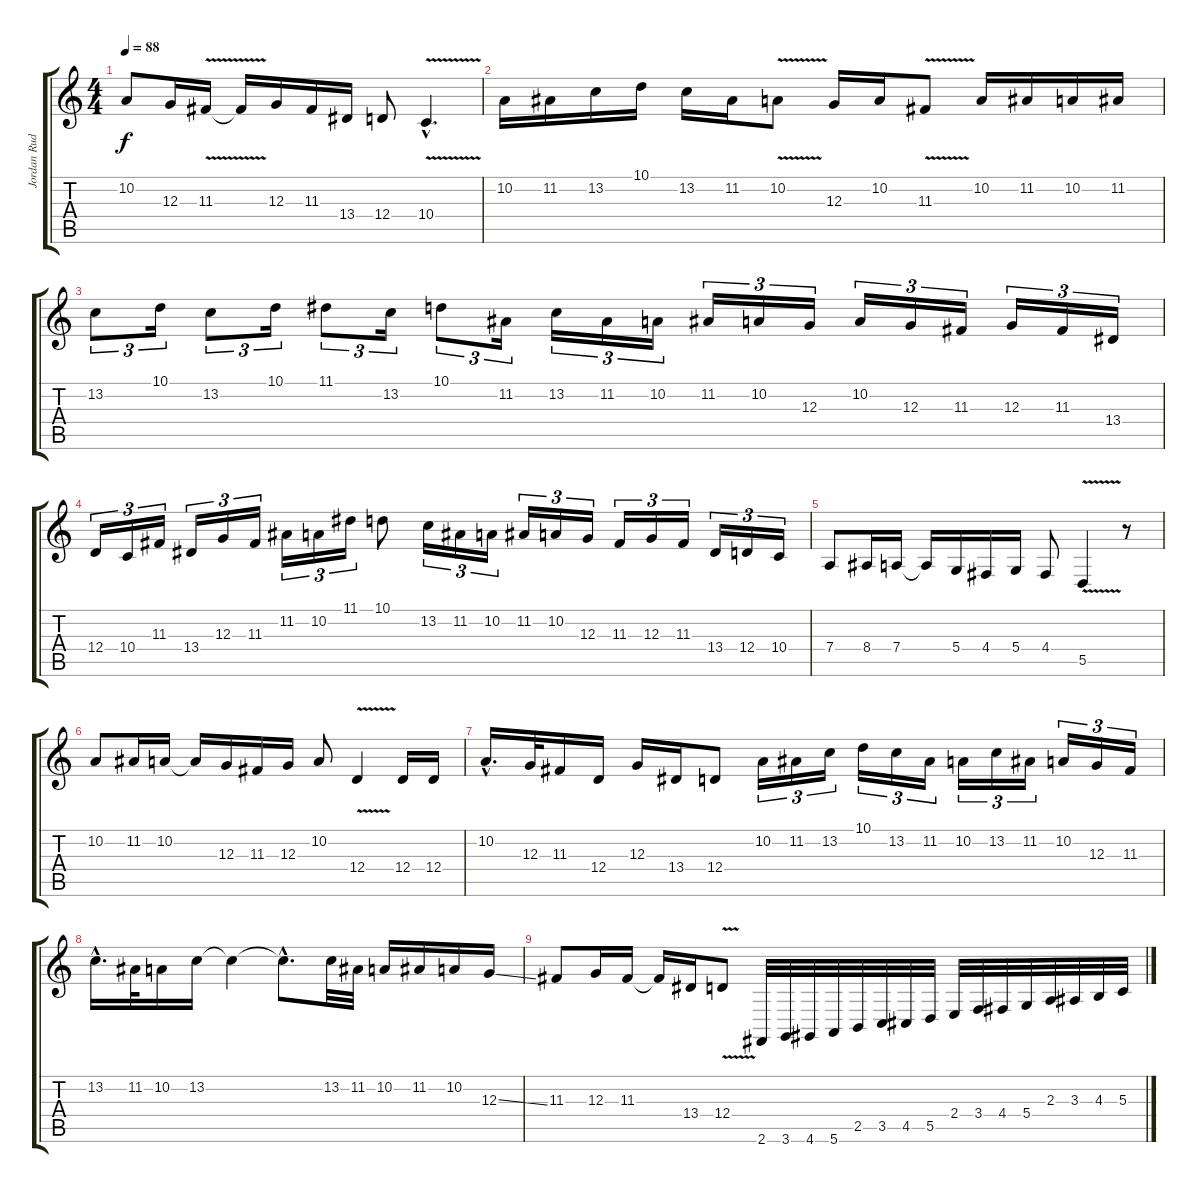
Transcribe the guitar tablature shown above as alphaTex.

\track ("Jordan Rudess" "Jordan Rud") {instrument sitar}
\staff {score tabs}
\tuning (E4 B3 G3 D3 A2 E2) {hide}
\ts (4 4)
\tempo 88
\clef g2
\ks c
10.2.8{dy f} 12.3.16 11.3{v}.16 11.3{v t}.16 12.3.16 11.3.16 13.4.16 12.4.8 10.4{v hac}.4{d} |
10.2.16 11.2.16 13.2.16 10.1.16 13.2.16 11.2.16 10.2{v}.8 12.3.16 10.2.16 11.3{v}.8 10.2.16 11.2.16 10.2.16 11.2.16 |
13.2.8{tu (3 2)} 10.1.16{tu (3 2)} 13.2.8{tu (3 2)} 10.1.16{tu (3 2)} 11.1.8{tu (3 2)} 13.2.16{tu (3 2)} 10.1.8{tu (3 2)} 11.2.16{tu (3 2)} 13.2.16{tu (3 2)} 11.2.16{tu (3 2)} 10.2.16{tu (3 2)} 11.2.16{tu (3 2)} 10.2.16{tu (3 2)} 12.3.16{tu (3 2)} 10.2.16{tu (3 2)} 12.3.16{tu (3 2)} 11.3.16{tu (3 2)} 12.3.16{tu (3 2)} 11.3.16{tu (3 2)} 13.4.16{tu (3 2)} |
12.4.16{tu (3 2)} 10.4.16{tu (3 2)} 11.3.16{tu (3 2)} 13.4.16{tu (3 2)} 12.3.16{tu (3 2)} 11.3.16{tu (3 2)} 11.2.16{tu (3 2)} 10.2.16{tu (3 2)} 11.1.16{tu (3 2)} 10.1.8 13.2.16{tu (3 2)} 11.2.16{tu (3 2)} 10.2.16{tu (3 2)} 11.2.16{tu (3 2)} 10.2.16{tu (3 2)} 12.3.16{tu (3 2)} 11.3.16{tu (3 2)} 12.3.16{tu (3 2)} 11.3.16{tu (3 2)} 13.4.16{tu (3 2)} 12.4.16{tu (3 2)} 10.4.16{tu (3 2)} |
7.4.8 8.4.16 7.4.16 7.4{t}.16 5.4.16 4.4.16 5.4.16 4.4.8 5.5{v}.4 r.8 |
10.2.8 11.2.16 10.2.16 10.2{t}.16 12.3.16 11.3.16 12.3.16 10.2.8 12.4{v}.4 12.4.16 12.4.16 |
10.2{hac}.16{d} 12.3.32 11.3.16 12.4.16 12.3.16 13.4.16 12.4.8 10.2.16{tu (3 2)} 11.2.16{tu (3 2)} 13.2.16{tu (3 2)} 10.1.16{tu (3 2)} 13.2.16{tu (3 2)} 11.2.16{tu (3 2)} 10.2.16{tu (3 2)} 13.2.16{tu (3 2)} 11.2.16{tu (3 2)} 10.2.16{tu (3 2)} 12.3.16{tu (3 2)} 11.3.16{tu (3 2)} |
13.2{hac}.16{d} 11.2.32 10.2.16 13.2.16 13.2{t}.4 13.2{hac t}.8{d} 13.2.32 11.2.32 10.2.16 11.2.16 10.2.16 12.3{ss}.16 |
11.3.8 12.3.16 11.3.16 11.3{t}.16 13.4.16 12.4{v}.8 2.6.32{instrument lead1square} 3.6.32 4.6.32 5.6.32 2.5.32 3.5.32 4.5.32 5.5.32 2.4.32 3.4.32 4.4.32 5.4.32 2.3.32 3.3.32 4.3.32 5.3.32
